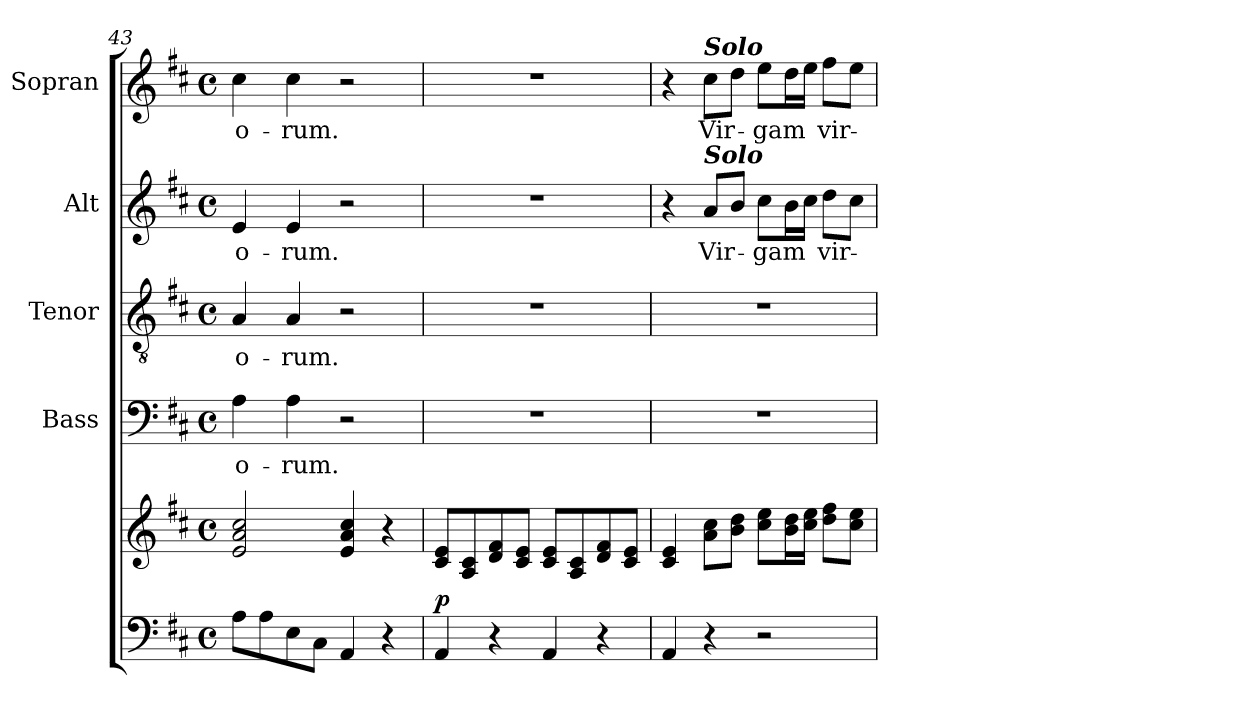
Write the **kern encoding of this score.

**kern	**kern	**dynam	**kern	**text	**kern	**text	**kern	**text	**kern	**text
*part5	*part5	*part5	*part4	*part4	*part3	*part3	*part2	*part2	*part1	*part1
*staff6	*staff5	*staff5/6	*staff4	*staff4	*staff3	*staff3	*staff2	*staff2	*staff1	*staff1
*	*	*	*I"Bass	*	*I"Tenor	*	*I"Alt	*	*I"Sopran	*
*	*	*	*I'B.	*	*I'T.	*	*I'A.	*	*I'S.	*
*clefF4	*clefG2	*	*clefF4	*	*clefGv2	*	*clefG2	*	*clefG2	*
*k[f#c#]	*k[f#c#]	*	*k[f#c#]	*	*k[f#c#]	*	*k[f#c#]	*	*k[f#c#]	*
*D:	*D:	*	*D:	*	*D:	*	*D:	*	*D:	*
*M4/4	*M4/4	*	*M4/4	*	*M4/4	*	*M4/4	*	*M4/4	*
*met(c)	*met(c)	*	*met(c)	*	*met(c)	*	*met(c)	*	*met(c)	*
=43	=43	=43	=43	=43	=43	=43	=43	=43	=43	=43
!	!	!	!	!LO:LY:b	!	!LO:LY:b	!	!LO:LY:b	!	!LO:LY:b
8A\L	2e/ 2a/ 2cc#/	.	4A\	-o-	4A/	-o-	4e/	-o-	4cc#\	-o-
8A\	.	.	.	.	.	.	.	.	.	.
!	!	!	!	!LO:LY:b	!	!LO:LY:b	!	!LO:LY:b	!	!LO:LY:b
8E\	.	.	4A\	-rum.	4A/	-rum.	4e/	-rum.	4cc#\	-rum.
8C#\J	.	.	.	.	.	.	.	.	.	.
4AA/	4e/ 4a/ 4cc#/	.	2r	.	2r	.	2r	.	2r	.
4r	4r	.	.	.	.	.	.	.	.	.
=44	=44	=44	=44	=44	=44	=44	=44	=44	=44	=44
!	!	!LO:DY:a=2	!	!	!	!	!	!	!	!
4AA/	8c#/ 8e/L	p	1r	.	1r	.	1r	.	1r	.
.	8A/ 8c#/	.	.	.	.	.	.	.	.	.
4r	8d/ 8f#/	.	.	.	.	.	.	.	.	.
.	8c#/ 8e/J	.	.	.	.	.	.	.	.	.
4AA/	8c#/ 8e/L	.	.	.	.	.	.	.	.	.
.	8A/ 8c#/	.	.	.	.	.	.	.	.	.
4r	8d/ 8f#/	.	.	.	.	.	.	.	.	.
.	8c#/ 8e/J	.	.	.	.	.	.	.	.	.
=45	=45	=45	=45	=45	=45	=45	=45	=45	=45	=45
4AA/	4c#/ 4e/	.	1r	.	1r	.	4r	.	4r	.
!	!	!	!	!	!	!	!	!	!LO:TX:a:Bi:t=Solo	!
!	!	!	!	!	!	!	!LO:TX:a:Bi:t=Solo	!	!	!
!	!	!	!	!	!	!	!	!LO:LY:b	!	!LO:LY:b
4r	8a\ 8cc#\L	.	.	.	.	.	8a/L	Vir-	8cc#\L	Vir-
.	8b\ 8dd\J	.	.	.	.	.	8b/J	.	8dd\J	.
!	!	!	!	!	!	!	!	!LO:LY:b	!	!LO:LY:b
2r	8cc#\ 8ee\L	.	.	.	.	.	8cc#\L	-gam	8ee\L	-gam
.	16b\ 16dd\L	.	.	.	.	.	16b\L	.	16dd\L	.
.	16cc#\ 16ee\JJ	.	.	.	.	.	16cc#\JJ	.	16ee\JJ	.
!	!	!	!	!	!	!	!	!LO:LY:b	!	!LO:LY:b
.	8dd\ 8ff#\L	.	.	.	.	.	8dd\L	vir-	8ff#\L	vir-
.	8cc#\ 8ee\J	.	.	.	.	.	8cc#\J	.	8ee\J	.
=	=	=	=	=	=	=	=	=	=	=
*-	*-	*-	*-	*-	*-	*-	*-	*-	*-	*-
